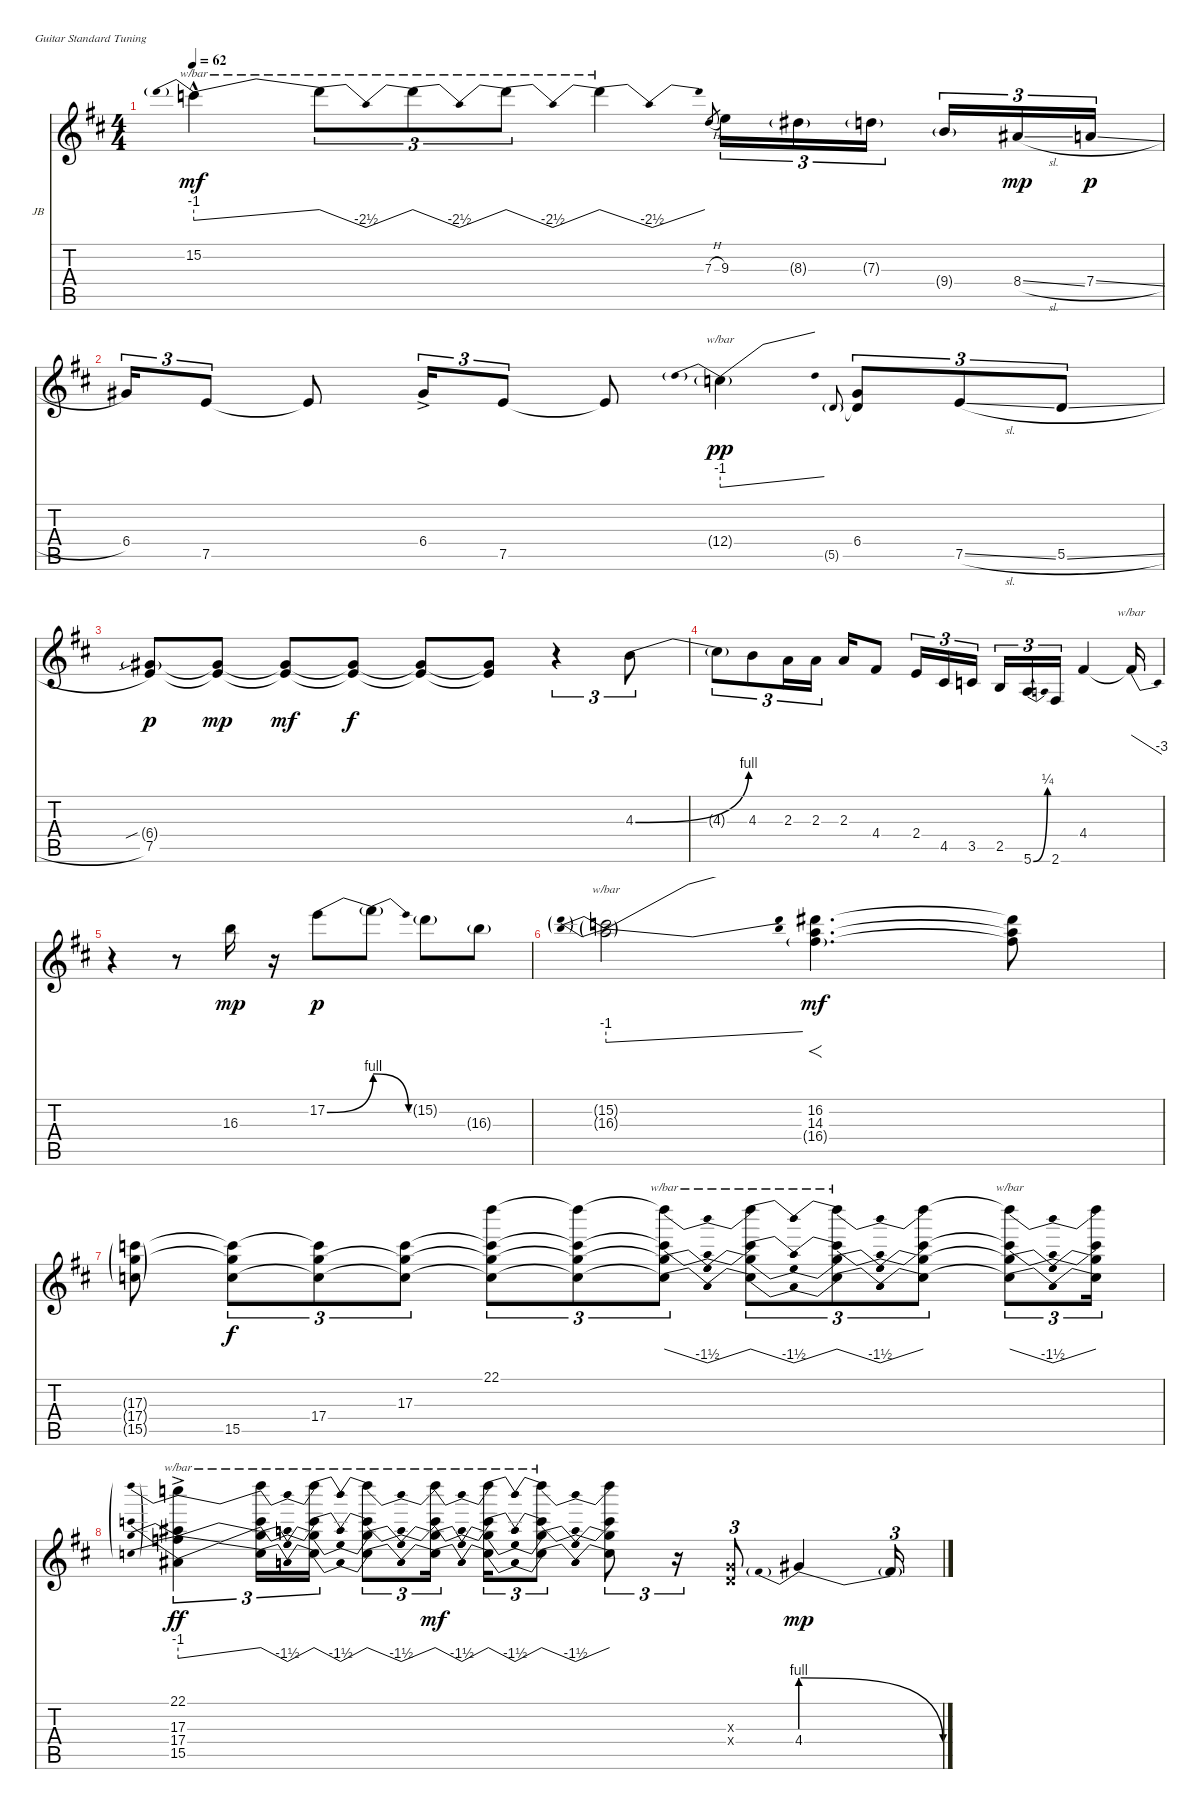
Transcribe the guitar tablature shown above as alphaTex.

\defaultSystemsLayout 4
\bracketExtendMode nobrackets
\firstSystemTrackNameOrientation horizontal
\otherSystemsTrackNameOrientation horizontal
\track ("Jeff Beck" "JB") {instrument overdrivenguitar}
\staff {score tabs}
\tuning (E4 B3 G3 D3 A2 E2)
\ts (4 4)
\scale
0.676781
\tempo 62
\accidentals auto
\clef g2
\ottava regular
\simile none
\ks bminor
15.2{hac}.4{tbe (predivedive default 0 -4 4.2 0) dy mf} 15.2{t}.8{tu (3 2) tbe (dip default 0 0 4.2 -10 4.8 -10 8.4 0)} 15.2{t}.8{tu (3 2) tbe (dip default 0 0 3 -10 3.5999999999999996 -10 9 0)} 15.2{t}.8{tu (3 2) tbe (dip default 0 0 3.5999999999999996 -10 4.2 -10 9 0)} 15.2{t}.4{tbe (dip default 0 0 3 -10 3.5999999999999996 -10 7.199999999999999 0)} 7.3{h}.8{gr} 9.3.16{tu (3 2)} 8.3{g}.16{tu (3 2)} 7.3{g}.16{tu (3 2)} 9.4{g}.16{tu (3 2)} 8.4{sl}.16{tu (3 2) dy mp} 7.4{sl}.16{tu (3 2) dy p} |
6.4.16{tu (3 2)} 7.5.8{tu (3 2)} 7.5{t}.8 6.4{ac}.16{tu (3 2)} 7.5.8{tu (3 2)} 7.5{t}.8 12.4{g}.4{tbe (predivedive default 0 -4 11.4 0) dy pp} 5.5{g}.8{gr onbeat} (6.4 5.5{t}).8{tu (3 2)} 7.5{sl}.8{tu (3 2)} 5.5{sl}.8{tu (3 2)} |
(7.5 6.4{sib g}).8{dy p} (7.5{t} 6.4{t}).8{dy mp} (7.5{t} 6.4{t}).8{dy mf} (7.5{t} 6.4{t}).8{dy f} (6.4{t} 7.5{t}).8 (7.5{t} 6.4{t}).8 r.4{tu (3 2)} 4.3{be (bend 0 0 15 4)}.8{tu (3 2)} |
4.3{t}.8{tu (3 2)} 4.3.8{tu (3 2)} 2.3.16{tu (3 2)} 2.3.16{tu (3 2)} 2.3.16 4.4.8 2.4.16{tu (3 2)} 4.5.16{tu (3 2)} 3.5.16{tu (3 2)} 2.5.16{tu (3 2)} 5.6{be (bend 12.6 0 33 1)}.16{tu (3 2)} 2.6.16{tu (3 2)} 4.4.4 4.4{t}.16{tbe (dive default 0 0 40.199999999999996 -12)} |
r.4 r.8 16.3.16{dy mp} r.16 17.2{be (bend 0 0 15 4)}.8{dy p} 17.2{be (release 0 4 15 0) t}.8 15.2{g}.8 16.3{g}.8 |
(16.3{g} 15.2{g}).2{tbe (predivedive default 0 -4 3.5999999999999996 0)} (16.2 14.3 16.4{g}).4{f d dy mf} (16.2{t} 14.3{t} 16.4{t}).8 |
(15.5{g} 17.4{g} 17.3{g}).8 (15.5 17.3{t} 17.4{t}).8{tu (3 2) dy f} (17.4 17.3{t} 15.5{t}).8{tu (3 2)} (17.3 17.4{t} 15.5{t}).8{tu (3 2)} (22.1 17.3{t} 17.4{t} 15.5{t}).8{tu (3 2)} (22.1{t} 17.3{t} 17.4{t} 15.5{t}).8{tu (3 2)} (15.5{t} 17.4{t} 17.3{t} 22.1{t}).8{tu (3 2) tbe (dip default 0 0 2.4 -6 3 -6 5.3999999999999995 0)} (22.1{t} 17.3{t} 17.4{t} 15.5{t}).8{tu (3 2) tbe (dip default 0 0 3 -6 3.5999999999999996 -6 6.6 0)} (15.5{t} 17.4{t} 17.3{t} 22.1{t}).8{tu (3 2) tbe (dip default 0 0 2.4 -6 3 -6 8.4 0)} (22.1{t} 17.3{t} 17.4{t} 15.5{t}).8{tu (3 2)} (15.5{t} 17.4{t} 17.3{t} 22.1{t}).8{tu (3 2) tbe (dip default 0 0 3 -6 3.5999999999999996 -6 7.8 0)} (15.5{t} 17.4{t} 17.3{t} 22.1{t}).16{tu (3 2)} |
(15.5 17.4 17.3 22.1{ac}).4{tu (3 2) tbe (predivedive default 0 -4 7.8 0) dy ff} (15.5{t} 17.4{t} 17.3{t} 22.1{t}).16{tu (3 2) tbe (dip default 0 0 2.4 -6 3 -6 5.3999999999999995 0)} (22.1{t} 17.3{t} 17.4{t} 15.5{t}).16{tu (3 2) tbe (dip default 0 0 3 -6 3.5999999999999996 -6 6.6 0)} (15.5{t} 17.4{t} 17.3{t} 22.1{t}).8{tu (3 2) tbe (dip default 0 0 2.4 -6 3 -6 8.4 0)} (15.5{t} 17.4{t} 17.3{t} 22.1{t}).16{tu (3 2) tbe (dip default 0 0 2.4 -6 3 -6 5.3999999999999995 0) dy mf} (22.1{t} 17.3{t} 17.4{t} 15.5{t}).16{tu (3 2) tbe (dip default 0 0 3 -6 3.5999999999999996 -6 6.6 0)} (15.5{t} 17.4{t} 17.3{t} 22.1{t}).8{tu (3 2) tbe (dip default 0 0 2.4 -6 3 -6 8.4 0)} (15.5{t} 17.4{t} 17.3{t} 22.1{t}).8{tu (3 2)} r.16{tu (3 2)} (0.4{x} 0.3{x}).8{tu (3 2)} 4.4{be (prebendrelease 0 4 45 0)}.4{dy mp} 4.4{t}.16{tu (3 2)}
